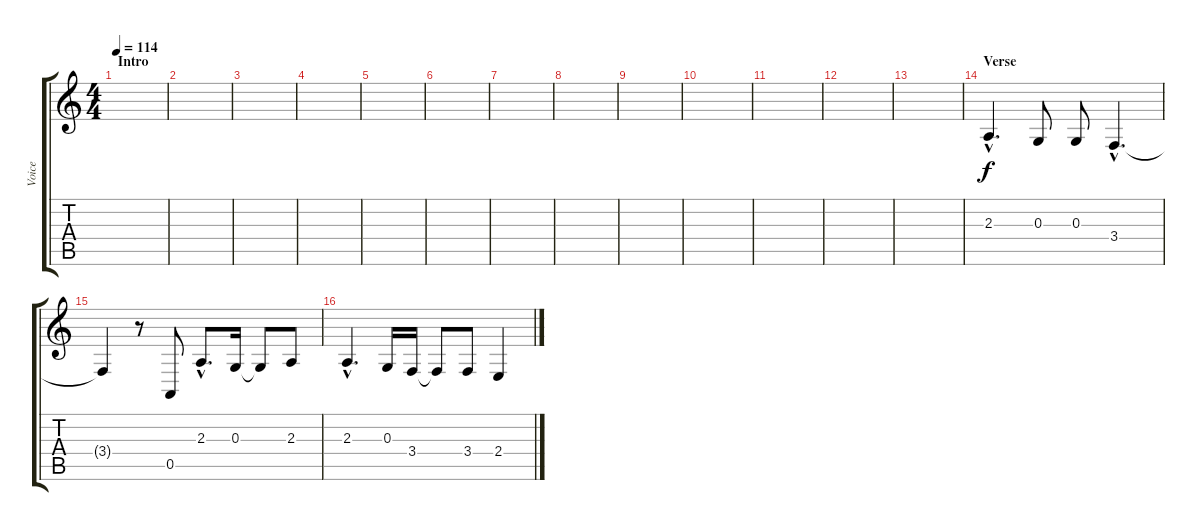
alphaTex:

\track ("Voice" "Voice") {instrument violin}
\staff {score tabs}
\tuning (E4 B3 G3 D3 A2 E2) {hide}
\ts (4 4)
\section ("" "Intro")
\tempo 114
\clef g2
\ks c
|
|
|
|
|
|
|
|
|
|
|
|
|
\section ("" "Verse")
2.3{hac}.4{d} 0.3.8 0.3.8 3.4{hac}.4{d} |
3.4{t}.4 r.8 0.5.8 2.3{hac}.8{d} 0.3.16 0.3{t}.8 2.3.8 |
2.3{hac}.4{d} 0.3.16 3.4.16 3.4{t}.8 3.4.8 2.4.4
